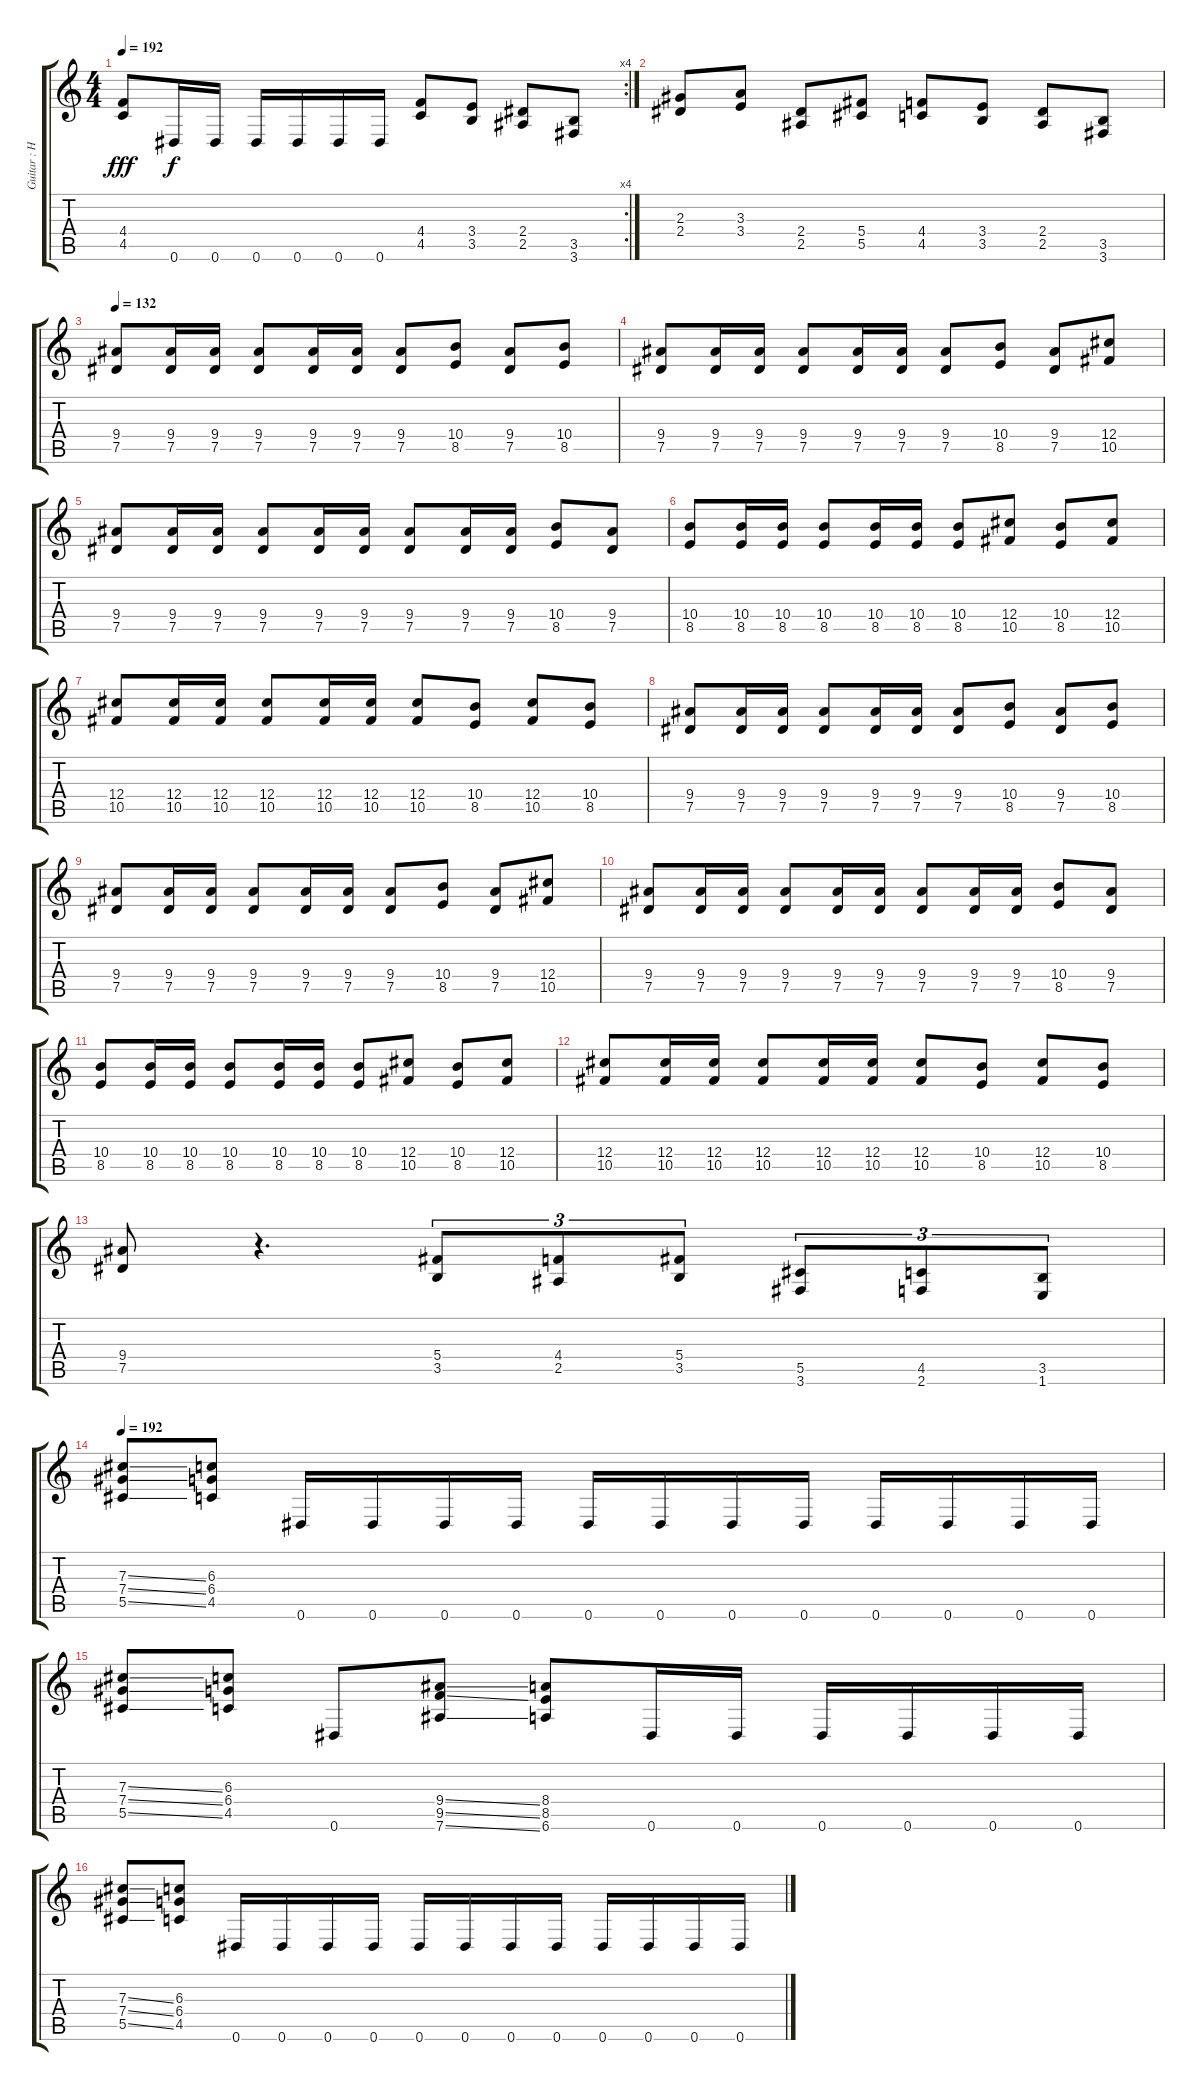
\track ("Guitar : Hanneman" "Guitar : H") {instrument distortionguitar}
\staff {score tabs}
\tuning (Eb4 Bb3 Gb3 Db3 Ab2 Eb2) {hide}
\rc 4
\ts (4 4)
\tempo 192
\clef g2
\ks c
(4.4 4.5).8{dy fff} 0.6.16{dy f} 0.6.16 0.6.16 0.6.16 0.6.16 0.6.16 (4.4 4.5).8 (3.4 3.5).8 (2.4 2.5).8 (3.5 3.6).8 |
(2.3 2.4).8 (3.3 3.4).8 (2.4 2.5).8 (5.4 5.5).8 (4.4 4.5).8 (3.4 3.5).8 (2.4 2.5).8 (3.5 3.6).8 |
\tempo 132
(9.4 7.5).8 (9.4 7.5).16 (9.4 7.5).16 (9.4 7.5).8 (9.4 7.5).16 (9.4 7.5).16 (9.4 7.5).8 (10.4 8.5).8 (9.4 7.5).8 (10.4 8.5).8 |
(9.4 7.5).8 (9.4 7.5).16 (9.4 7.5).16 (9.4 7.5).8 (9.4 7.5).16 (9.4 7.5).16 (9.4 7.5).8 (10.4 8.5).8 (9.4 7.5).8 (12.4 10.5).8 |
(9.4 7.5).8 (9.4 7.5).16 (9.4 7.5).16 (9.4 7.5).8 (9.4 7.5).16 (9.4 7.5).16 (9.4 7.5).8 (9.4 7.5).16 (9.4 7.5).16 (10.4 8.5).8 (9.4 7.5).8 |
(10.4 8.5).8 (10.4 8.5).16 (10.4 8.5).16 (10.4 8.5).8 (10.4 8.5).16 (10.4 8.5).16 (10.4 8.5).8 (12.4 10.5).8 (10.4 8.5).8 (12.4 10.5).8 |
(12.4 10.5).8 (12.4 10.5).16 (12.4 10.5).16 (12.4 10.5).8 (12.4 10.5).16 (12.4 10.5).16 (12.4 10.5).8 (10.4 8.5).8 (12.4 10.5).8 (10.4 8.5).8 |
(9.4 7.5).8 (9.4 7.5).16 (9.4 7.5).16 (9.4 7.5).8 (9.4 7.5).16 (9.4 7.5).16 (9.4 7.5).8 (10.4 8.5).8 (9.4 7.5).8 (10.4 8.5).8 |
(9.4 7.5).8 (9.4 7.5).16 (9.4 7.5).16 (9.4 7.5).8 (9.4 7.5).16 (9.4 7.5).16 (9.4 7.5).8 (10.4 8.5).8 (9.4 7.5).8 (12.4 10.5).8 |
(9.4 7.5).8 (9.4 7.5).16 (9.4 7.5).16 (9.4 7.5).8 (9.4 7.5).16 (9.4 7.5).16 (9.4 7.5).8 (9.4 7.5).16 (9.4 7.5).16 (10.4 8.5).8 (9.4 7.5).8 |
(10.4 8.5).8 (10.4 8.5).16 (10.4 8.5).16 (10.4 8.5).8 (10.4 8.5).16 (10.4 8.5).16 (10.4 8.5).8 (12.4 10.5).8 (10.4 8.5).8 (12.4 10.5).8 |
(12.4 10.5).8 (12.4 10.5).16 (12.4 10.5).16 (12.4 10.5).8 (12.4 10.5).16 (12.4 10.5).16 (12.4 10.5).8 (10.4 8.5).8 (12.4 10.5).8 (10.4 8.5).8 |
(9.4 7.5).8 r.4{d} (5.4 3.5).8{tu (3 2)} (4.4 2.5).8{tu (3 2)} (5.4 3.5).8{tu (3 2)} (5.5 3.6).8{tu (3 2)} (4.5 2.6).8{tu (3 2)} (3.5 1.6).8{tu (3 2)} |
\tempo 192
(7.3{ss} 7.4{ss} 5.5{ss}).8 (6.3 6.4 4.5).8 0.6.16 0.6.16 0.6.16 0.6.16 0.6.16 0.6.16 0.6.16 0.6.16 0.6.16 0.6.16 0.6.16 0.6.16 |
(7.3{ss} 7.4{ss} 5.5{ss}).8 (6.3 6.4 4.5).8 0.6.8 (9.4{ss} 9.5{ss} 7.6{ss}).8 (8.4 8.5 6.6).8 0.6.16 0.6.16 0.6.16 0.6.16 0.6.16 0.6.16 |
(7.3{ss} 7.4{ss} 5.5{ss}).8 (6.3 6.4 4.5).8 0.6.16 0.6.16 0.6.16 0.6.16 0.6.16 0.6.16 0.6.16 0.6.16 0.6.16 0.6.16 0.6.16 0.6.16
